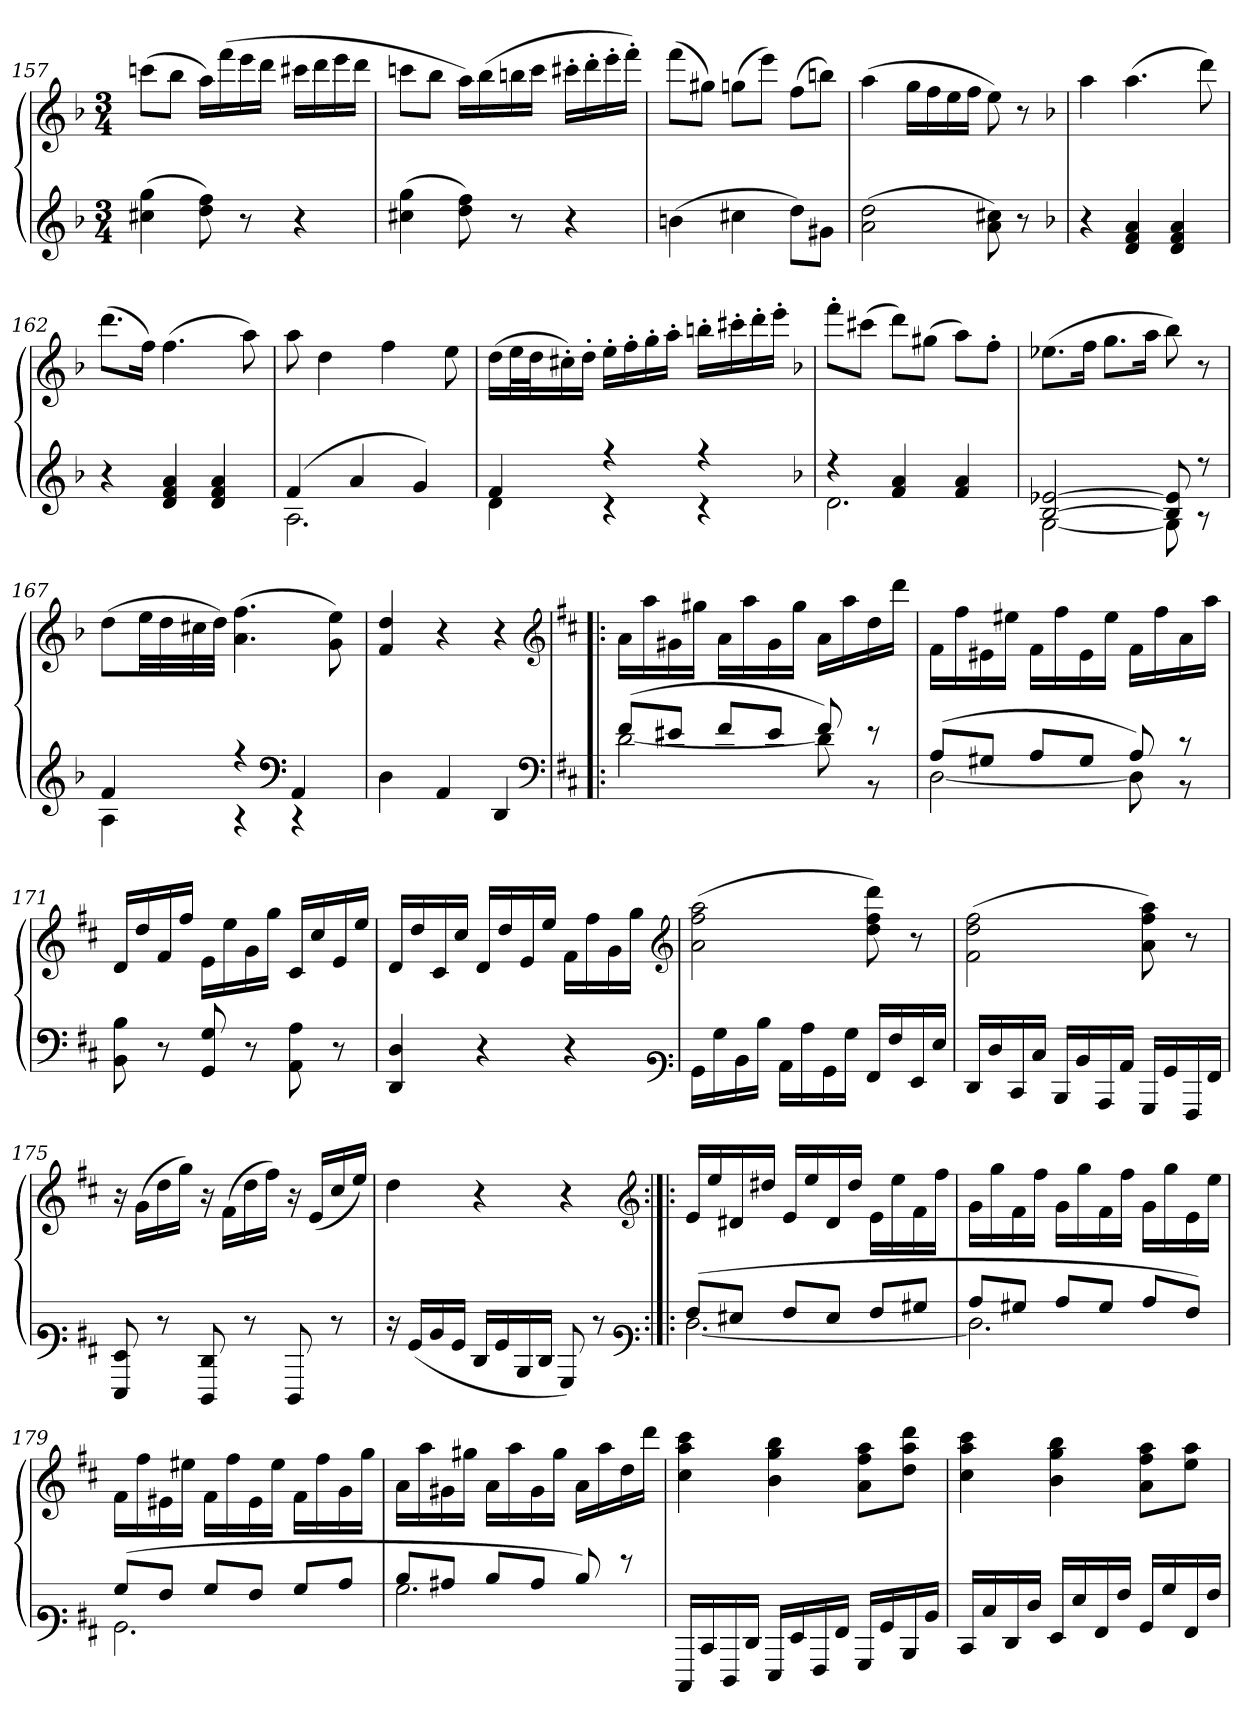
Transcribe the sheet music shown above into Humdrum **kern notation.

**kern	**kern
*part1	*part1
*staff2	*staff1
*clefG2	*clefG2
*k[b-]	*k[b-]
*d:	*d:
*M3/4	*M3/4
=157	=157
(4cc#X 4gg	(8cccnL
.	8bb-J
8dd 8ff)	16aaLL)
.	(16fff
8r	16eee
.	16dddJJ
4r	16ccc#XLL
.	16ddd
.	16eee
.	16dddJJ
=158	=158
(4cc#X 4gg	8cccnL
.	8bb-J
8dd 8ff)	16aaLL)
.	(16bb-
8r	16bbn
.	16cccJJ
4r	16ccc#X'LL
.	16ddd'
.	16eee'
.	16fff'JJ)
=159	=159
(4bn	(8fffL
.	8gg#XJ)
4cc#X	(8ggnL
.	8eeeJ)
8ddL)	(8ffL
8g#XJ	8bbnJ)
=160	=160
(2a 2dd	(4aa
.	16ggLL
.	16ff
.	16ee
.	16ffJJ
8a 8cc#X)	8ee)
8r	8r
*k[b-]	*k[b-]
*d:	*d:
=161	=161
4r	4aa
4d 4f 4a	(4.aa
4d 4f 4a	.
.	8ddd)
=162	=162
4r	(8.dddL
.	16ffJk)
4d 4f 4a	(4.ff
4d 4f 4a	.
.	8aa)
=163	=163
*^	*
(4f	2.A	8aa
.	.	4dd
4a	.	.
.	.	4ff
4g)	.	.
.	.	8ee
=164	=164	=164
4f	4d	(16ddLL
.	.	32eeL
.	.	32ddJ
.	.	16cc#X')
.	.	16dd'JJ
4r	4r	16ee'LL
.	.	16ff'
.	.	16gg'
.	.	16aa'JJ
4r	4r	16bbn'LL
.	.	16ccc#X'
.	.	16ddd'
.	.	16eee'JJ
*k[b-]	*	*k[b-]
*d:	*	*d:
=165	=165	=165
4r	2.d	8fff'L
.	.	(8ccc#XJ
4f 4a	.	8dddL)
.	.	(8gg#XJ
4f 4a	.	8aaL)
.	.	8ff'J
=166	=166	=166
[2B- [2e-X	[2G	(8.ee-XL
.	.	16ffJk
.	.	8.ggL
.	.	16aaJk
8B-] 8e-]	8G]	8bb-)
8r	8r	8r
=167	=167	=167
4f	4A	(8ddL
.	.	32eeLL
.	.	32dd
.	.	32cc#X
.	.	32ddJJJ)
4r	4r	(4.a 4.ff
*clefF4	*	*
4AA	4r	.
.	.	8g 8ee)
*v	*v	*
=168	=168
4D	4f 4dd
4AA	4r
4DD	4r
*clefF4	*clefG2
=169!|:	=169!|:
*k[f#c#]	*k[f#c#]
*^	*
(8f#L	[2d	16aLL
.	.	16aa
8e#XJ	.	16g#X
.	.	16gg#XJJ
8f#L	.	16aLL
.	.	16aa
8e#J	.	16g#
.	.	16gg#JJ
8f#)	8d]	16aLL
.	.	16aa
8r	8r	16dd
.	.	16dddJJ
=170	=170	=170
(8AL	[2D	16f#LL
.	.	16ff#
8G#XJ	.	16e#X
.	.	16ee#XJJ
8AL	.	16f#LL
.	.	16ff#
8G#J	.	16e#
.	.	16ee#JJ
8A)	8D]	16f#LL
.	.	16ff#
8r	8r	16a
.	.	16aaJJ
*v	*v	*
=171	=171
8BB 8B	16dLL
.	16dd
8r	16f#
.	16ff#JJ
8GG 8G	16eLL
.	16ee
8r	16g
.	16ggJJ
8AA 8A	16c#LL
.	16cc#
8r	16e
.	16eeJJ
=172	=172
4DD 4D	16dLL
.	16dd
.	16c#
.	16cc#JJ
4r	16dLL
.	16dd
.	16e
.	16eeJJ
4r	16f#LL
.	16ff#
.	16g
.	16ggJJ
*clefF2	*clefG2
=173	=173
16DLL	(2a 2ff# 2aa
16d	.
16F#	.
16f#JJ	.
16ELL	.
16e	.
16D	.
16dJJ	.
16C#LL	8dd 8ff# 8ddd)
16c#	.
16BB	8r
16BJJ	.
=174	=174
16AALL	(2f# 2dd 2ff#
16A	.
16GG	.
16GJJ	.
16FF#LL	.
16F#	.
16EE	.
16EJJ	.
16DDLL	8a 8ff# 8aa)
16D	.
16CC#	8r
16C#JJ	.
=175	=175
8BBB 8BB	16r
.	(16gLL
8r	16dd
.	16ggJJ)
8AAA 8AA	16r
.	(16f#LL
8r	16dd
.	16ff#JJ)
8AAA	16r
.	(16eLL
8r	16cc#
.	16eeJJ)
=176	=176
16r	4dd
(16DLL	.
16F#	.
16DJJ	.
16AALL	4r
16D	.
16FF#	.
16AAJJ	.
8DD)	4r
8r	.
*clefF2	*clefG2
=177:|!|:	=177:|!|:
*^	*
(8c#L	[2.A	16eLL
.	.	16ee
8B#XJ	.	16d#X
.	.	16dd#XJJ
8c#L	.	16eLL
.	.	16ee
8B#J	.	16d#
.	.	16dd#JJ
8c#L	.	16eLL
.	.	16ee
8d#XJ	.	16f#
.	.	16ff#JJ
=178	=178	=178
8eL	2.A]	16gLL
.	.	16gg
8d#XJ	.	16f#
.	.	16ff#JJ
8eL	.	16gLL
.	.	16gg
8d#J	.	16f#
.	.	16ff#JJ
8eL	.	16gLL
.	.	16gg
8c#J)	.	16e
.	.	16eeJJ
=179	=179	=179
(8dL	2.D	16f#LL
.	.	16ff#
8c#J	.	16e#X
.	.	16ee#XJJ
8dL	.	16f#LL
.	.	16ff#
8c#J	.	16e#
.	.	16ee#JJ
8dL	.	16f#LL
.	.	16ff#
8eJ	.	16g
.	.	16ggJJ
=180	=180	=180
8f#L	2.d	16aLL
.	.	16aa
8e#XJ	.	16g#X
.	.	16gg#XJJ
8f#L	.	16aLL
.	.	16aa
8e#J	.	16g#
.	.	16gg#JJ
8f#)	.	16aLL
.	.	16aa
8r	.	16dd
.	.	16dddJJ
*v	*v	*
=181	=181
16GGGLL	4cc# 4aa 4ccc#
16GG	.
16AAA	.
16AAJJ	.
16BBBLL	4b 4gg 4bb
16BB	.
16CC#	.
16C#JJ	.
16DDLL	8a 8ff# 8aaL
16D	.
16FF#	8dd 8aa 8dddJ
16F#JJ	.
=182	=182
16GGLL	4cc# 4aa 4ccc#
16G	.
16AA	.
16AJJ	.
16BBLL	4b 4gg 4bb
16B	.
16C#	.
16c#JJ	.
16DLL	8a 8ff# 8aaL
16d	.
16C#	8ee 8aaJ
16c#JJ	.
=	=
*-	*-
